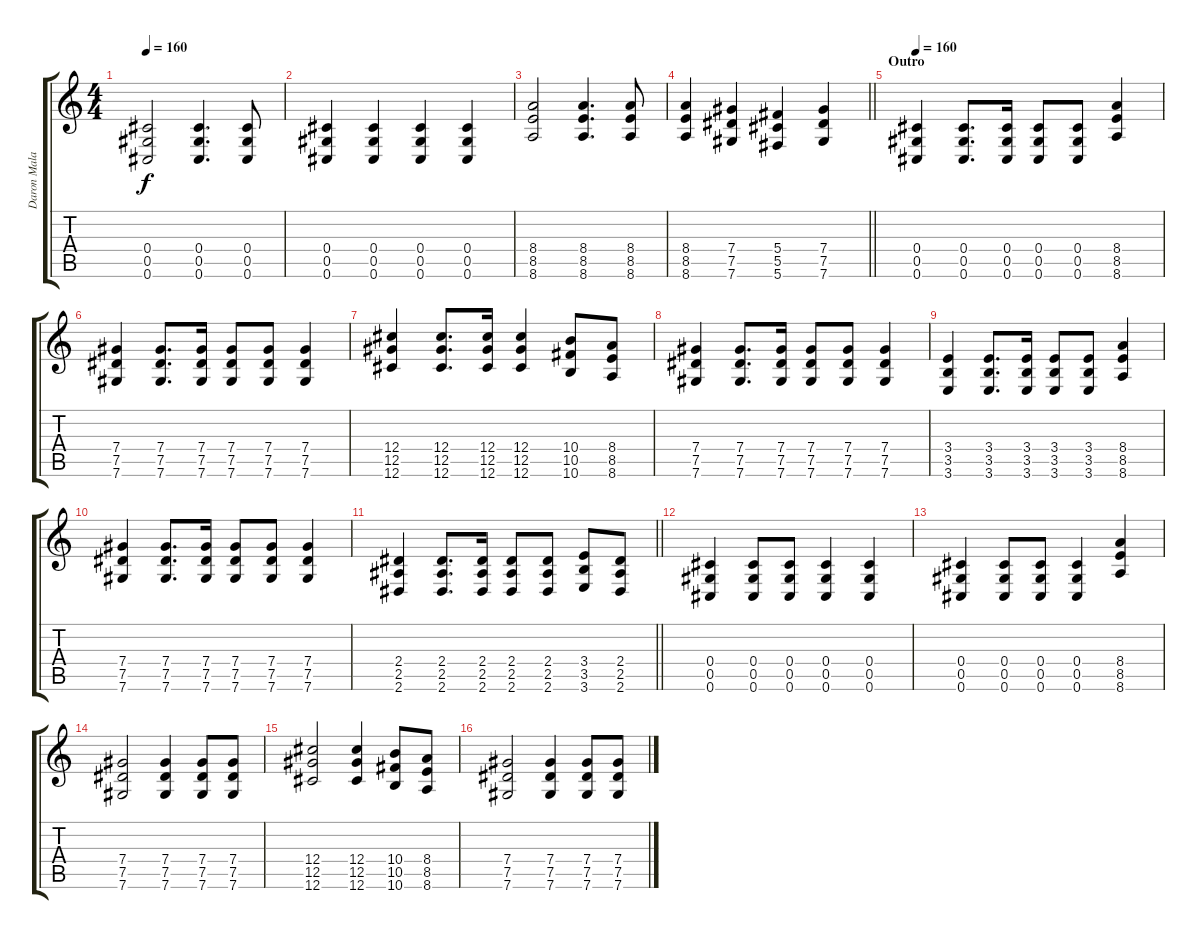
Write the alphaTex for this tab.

\track ("Daron Malakian(Guitar 1)" "Daron Mala") {instrument electricguitarclean}
\staff {score tabs}
\tuning (Eb4 Bb3 Gb3 Db3 Ab2 Db2) {hide}
\ts (4 4)
\tempo 160
\clef g2
\ks c
(0.4 0.5 0.6).2{dy f} (0.4 0.5 0.6).4{d} (0.4 0.5 0.6).8 |
(0.4 0.5 0.6).4 (0.4 0.5 0.6).4 (0.4 0.5 0.6).4 (0.4 0.5 0.6).4 |
(8.4 8.5 8.6).2 (8.4 8.5 8.6).4{d} (8.4 8.5 8.6).8 |
\barLineRight lightlight
(8.4 8.5 8.6).4 (7.4 7.5 7.6).4 (5.4 5.5 5.6).4 (7.4 7.5 7.6).4 |
\section ("" "Outro")
\tempo 160
(0.4 0.5 0.6).4 (0.4 0.5 0.6).8{d} (0.4 0.5 0.6).16 (0.4 0.5 0.6).8 (0.4 0.5 0.6).8 (8.4 8.5 8.6).4 |
(7.4 7.5 7.6).4 (7.4 7.5 7.6).8{d} (7.4 7.5 7.6).16 (7.4 7.5 7.6).8 (7.4 7.5 7.6).8 (7.4 7.5 7.6).4 |
(12.4 12.5 12.6).4 (12.4 12.5 12.6).8{d} (12.4 12.5 12.6).16 (12.4 12.5 12.6).4 (10.4 10.5 10.6).8 (8.4 8.5 8.6).8 |
(7.4 7.5 7.6).4 (7.4 7.5 7.6).8{d} (7.4 7.5 7.6).16 (7.4 7.5 7.6).8 (7.4 7.5 7.6).8 (7.4 7.5 7.6).4 |
(3.4 3.5 3.6).4 (3.4 3.5 3.6).8{d} (3.4 3.5 3.6).16 (3.4 3.5 3.6).8 (3.4 3.5 3.6).8 (8.4 8.5 8.6).4 |
(7.4 7.5 7.6).4 (7.4 7.5 7.6).8{d} (7.4 7.5 7.6).16 (7.4 7.5 7.6).8 (7.4 7.5 7.6).8 (7.4 7.5 7.6).4 |
\barLineRight lightlight
(2.4 2.5 2.6).4 (2.4 2.5 2.6).8{d} (2.4 2.5 2.6).16 (2.4 2.5 2.6).8 (2.4 2.5 2.6).8 (3.4 3.5 3.6).8 (2.4 2.5 2.6).8 |
(0.4 0.5 0.6).4 (0.4 0.5 0.6).8 (0.4 0.5 0.6).8 (0.4 0.5 0.6).4 (0.4 0.5 0.6).4 |
(0.4 0.5 0.6).4 (0.4 0.5 0.6).8 (0.4 0.5 0.6).8 (0.4 0.5 0.6).4 (8.4 8.5 8.6).4 |
(7.4 7.5 7.6).2 (7.4 7.5 7.6).4 (7.4 7.5 7.6).8 (7.4 7.5 7.6).8 |
(12.4 12.5 12.6).2 (12.4 12.5 12.6).4 (10.4 10.5 10.6).8 (8.4 8.5 8.6).8 |
(7.4 7.5 7.6).2 (7.4 7.5 7.6).4 (7.4 7.5 7.6).8 (7.4 7.5 7.6).8
